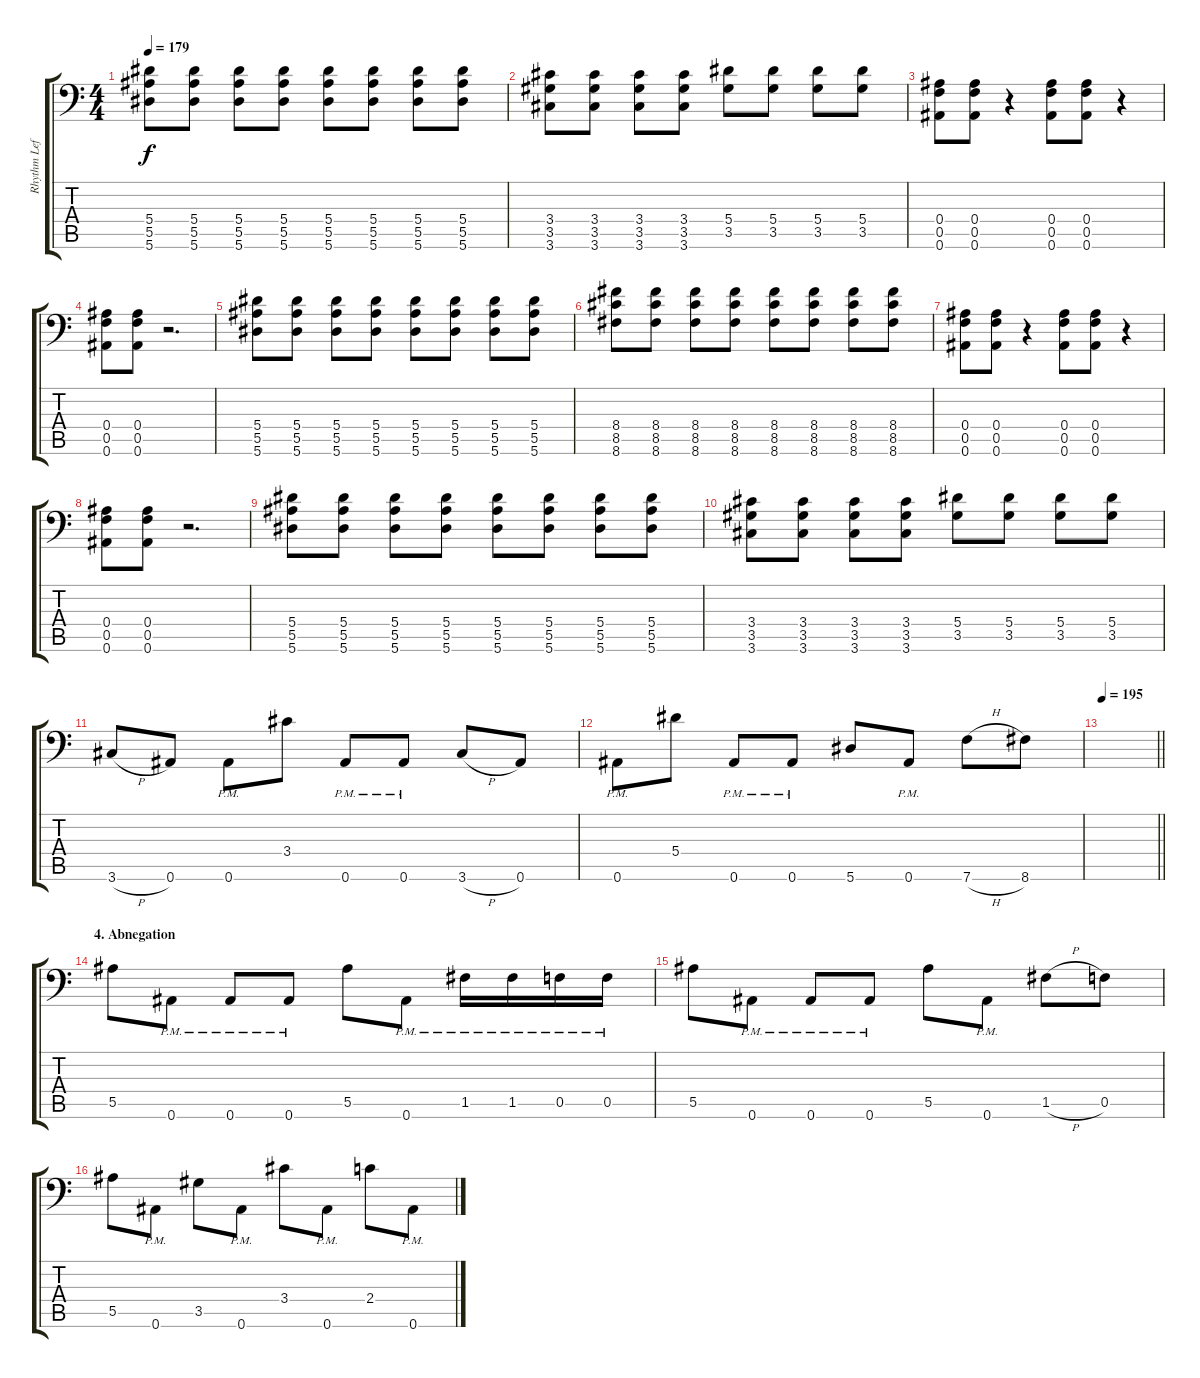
\track ("Rhythm Left" "Rhythm Lef") {instrument distortionguitar}
\staff {score tabs}
\tuning (C4 G3 Eb3 Bb2 F2 Bb1) {hide}
\ts (4 4)
\tempo 179
\clef f4
\ks c
(5.4 5.5 5.6).8{dy f} (5.4 5.5 5.6).8 (5.4 5.5 5.6).8 (5.4 5.5 5.6).8 (5.4 5.5 5.6).8 (5.4 5.5 5.6).8 (5.4 5.5 5.6).8 (5.4 5.5 5.6).8 |
(3.4 3.5 3.6).8 (3.4 3.5 3.6).8 (3.4 3.5 3.6).8 (3.4 3.5 3.6).8 (5.4 3.5).8 (5.4 3.5).8 (5.4 3.5).8 (5.4 3.5).8 |
(0.4 0.5 0.6).8 (0.4 0.5 0.6).8 r.4 (0.4 0.5 0.6).8 (0.4 0.5 0.6).8 r.4 |
(0.4 0.5 0.6).8 (0.4 0.5 0.6).8 r.2{d} |
(5.4 5.5 5.6).8 (5.4 5.5 5.6).8 (5.4 5.5 5.6).8 (5.4 5.5 5.6).8 (5.4 5.5 5.6).8 (5.4 5.5 5.6).8 (5.4 5.5 5.6).8 (5.4 5.5 5.6).8 |
(8.4 8.5 8.6).8 (8.4 8.5 8.6).8 (8.4 8.5 8.6).8 (8.4 8.5 8.6).8 (8.4 8.5 8.6).8 (8.4 8.5 8.6).8 (8.4 8.5 8.6).8 (8.4 8.5 8.6).8 |
(0.4 0.5 0.6).8 (0.4 0.5 0.6).8 r.4 (0.4 0.5 0.6).8 (0.4 0.5 0.6).8 r.4 |
(0.4 0.5 0.6).8 (0.4 0.5 0.6).8 r.2{d} |
(5.4 5.5 5.6).8 (5.4 5.5 5.6).8 (5.4 5.5 5.6).8 (5.4 5.5 5.6).8 (5.4 5.5 5.6).8 (5.4 5.5 5.6).8 (5.4 5.5 5.6).8 (5.4 5.5 5.6).8 |
(3.4 3.5 3.6).8 (3.4 3.5 3.6).8 (3.4 3.5 3.6).8 (3.4 3.5 3.6).8 (5.4 3.5).8 (5.4 3.5).8 (5.4 3.5).8 (5.4 3.5).8 |
3.6{h}.8 0.6.8 0.6{pm}.8 3.4.8 0.6{pm}.8 0.6{pm}.8 3.6{h}.8 0.6.8 |
0.6{pm}.8 5.4.8 0.6{pm}.8 0.6{pm}.8 5.6.8 0.6{pm}.8 7.6{h}.8 8.6.8 |
\tempo 195
\barLineRight lightlight
|
\section ("" "4. Abnegation")
5.5.8 0.6{pm}.8 0.6{pm}.8 0.6{pm}.8 5.5.8 0.6{pm}.8 1.5{pm}.16 1.5{pm}.16 0.5{pm}.16 0.5{pm}.16 |
5.5.8 0.6{pm}.8 0.6{pm}.8 0.6{pm}.8 5.5.8 0.6{pm}.8 1.5{h}.8 0.5.8 |
5.5.8 0.6{pm}.8 3.5.8 0.6{pm}.8 3.4.8 0.6{pm}.8 2.4.8 0.6{pm}.8
